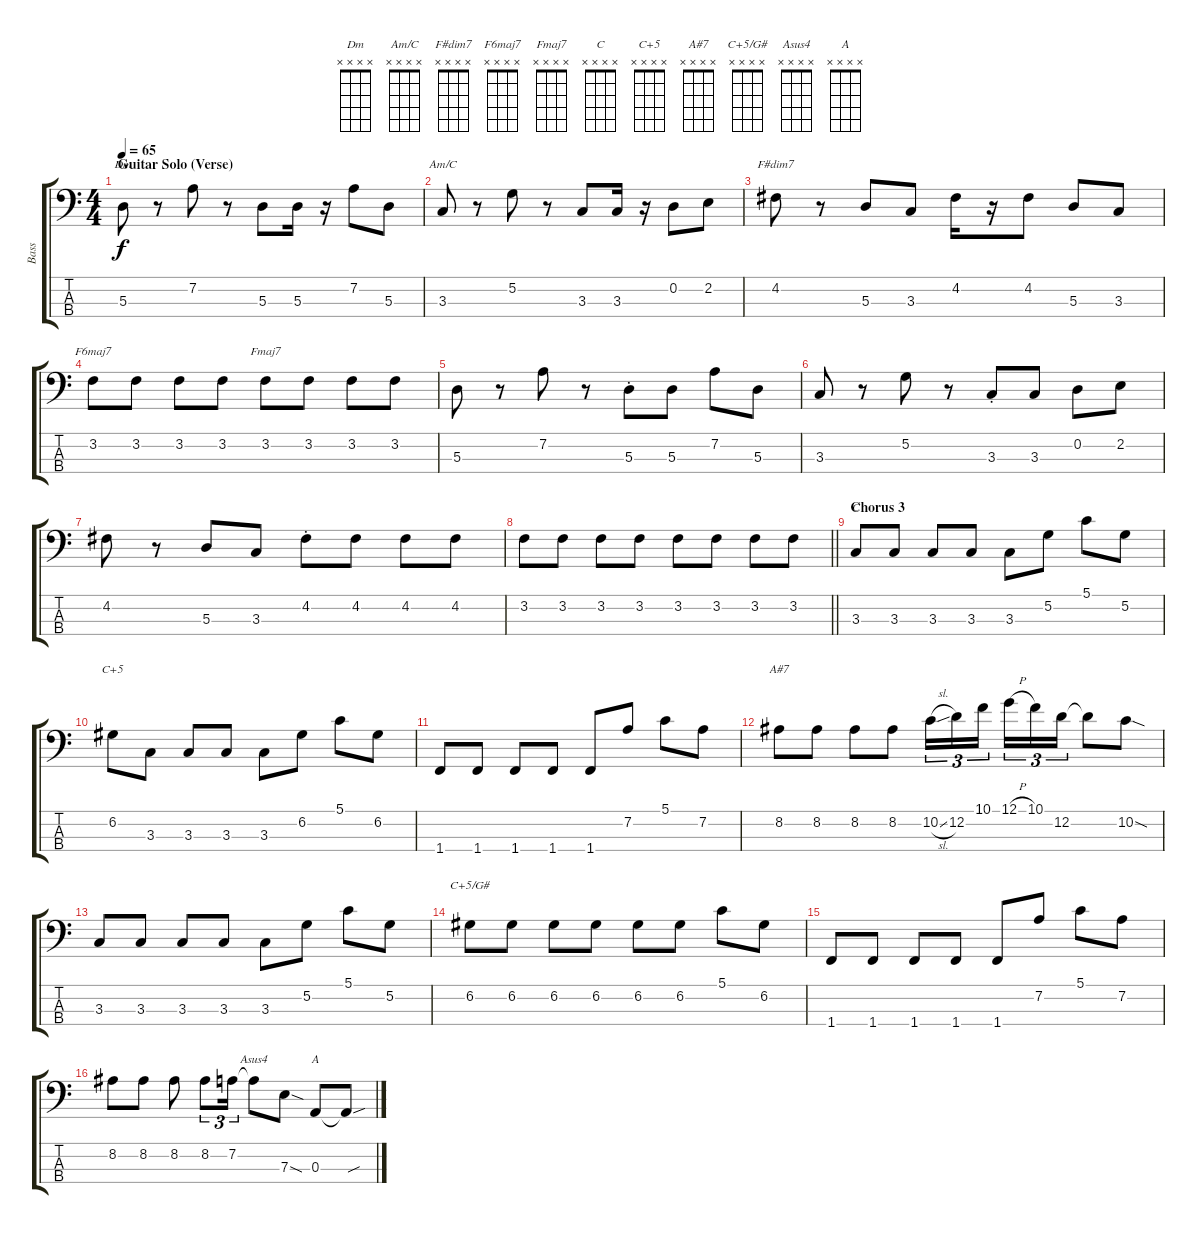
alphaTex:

\track ("Bass" "Bass") {instrument electricbassfinger}
\staff {score tabs}
\tuning (G2 D2 A1 E1) {hide}
\chord ("Dm" x x x x)
\chord ("Am/C" x x x x)
\chord ("F#dim7" x x x x)
\chord ("F6maj7" x x x x)
\chord ("Fmaj7" x x x x)
\chord ("C" x x x x)
\chord ("C+5" x x x x)
\chord ("A#7" x x x x)
\chord ("C+5/G#" x x x x)
\chord ("Asus4" x x x x)
\chord ("A" x x x x)
\ts (4 4)
\section ("" "Guitar Solo (Verse)")
\tempo 65
\clef f4
\ks c
5.3.8{ch "Dm" dy f} r.8 7.2.8 r.8 5.3.8 5.3.16 r.16 7.2.8 5.3.8 |
3.3.8{ch "Am/C"} r.8 5.2.8 r.8 3.3.8 3.3.16 r.16 0.2.8 2.2.8 |
4.2.8{ch "F#dim7"} r.8 5.3.8 3.3.8 4.2.16 r.16 4.2.8 5.3.8 3.3.8 |
3.2.8{ch "F6maj7"} 3.2.8 3.2.8 3.2.8 3.2.8{ch "Fmaj7"} 3.2.8 3.2.8 3.2.8 |
5.3.8 r.8 7.2.8 r.8 5.3{st}.8 5.3.8 7.2.8 5.3.8 |
3.3.8 r.8 5.2.8 r.8 3.3{st}.8 3.3.8 0.2.8 2.2.8 |
4.2.8 r.8 5.3.8 3.3.8 4.2{st}.8 4.2.8 4.2.8 4.2.8 |
\barLineRight lightlight
3.2.8 3.2.8 3.2.8 3.2.8 3.2.8 3.2.8 3.2.8 3.2.8 |
\section ("" "Chorus 3")
3.3.8{ch "C"} 3.3.8 3.3.8 3.3.8 3.3.8 5.2.8 5.1.8 5.2.8 |
6.2.8{ch "C+5"} 3.3.8 3.3.8 3.3.8 3.3.8 6.2.8 5.1.8 6.2.8 |
1.4.8 1.4.8 1.4.8 1.4.8 1.4.8 7.2.8 5.1.8 7.2.8 |
8.2.8{ch "A#7"} 8.2.8 8.2.8 8.2.8 10.2{sl}.16{tu (3 2)} 12.2.16{tu (3 2)} 10.1.16{tu (3 2) beam splitsecondary} 12.1{h}.16{tu (3 2)} 10.1.16{tu (3 2)} 12.2.16{tu (3 2)} 12.2{t}.8 10.2{sod}.8 |
3.3.8 3.3.8 3.3.8 3.3.8 3.3.8 5.2.8 5.1.8 5.2.8 |
6.2.8{ch "C+5/G#"} 6.2.8 6.2.8 6.2.8 6.2.8 6.2.8 5.1.8 6.2.8 |
1.4.8 1.4.8 1.4.8 1.4.8 1.4.8 7.2.8 5.1.8 7.2.8 |
8.2.8 8.2.8 8.2.8 8.2.8{tu (3 2)} 7.2.16{tu (3 2)} 7.2{t}.8{ch "Asus4"} 7.3{sod}.8 0.3.8{ch "A"} 0.3{sou t}.8
